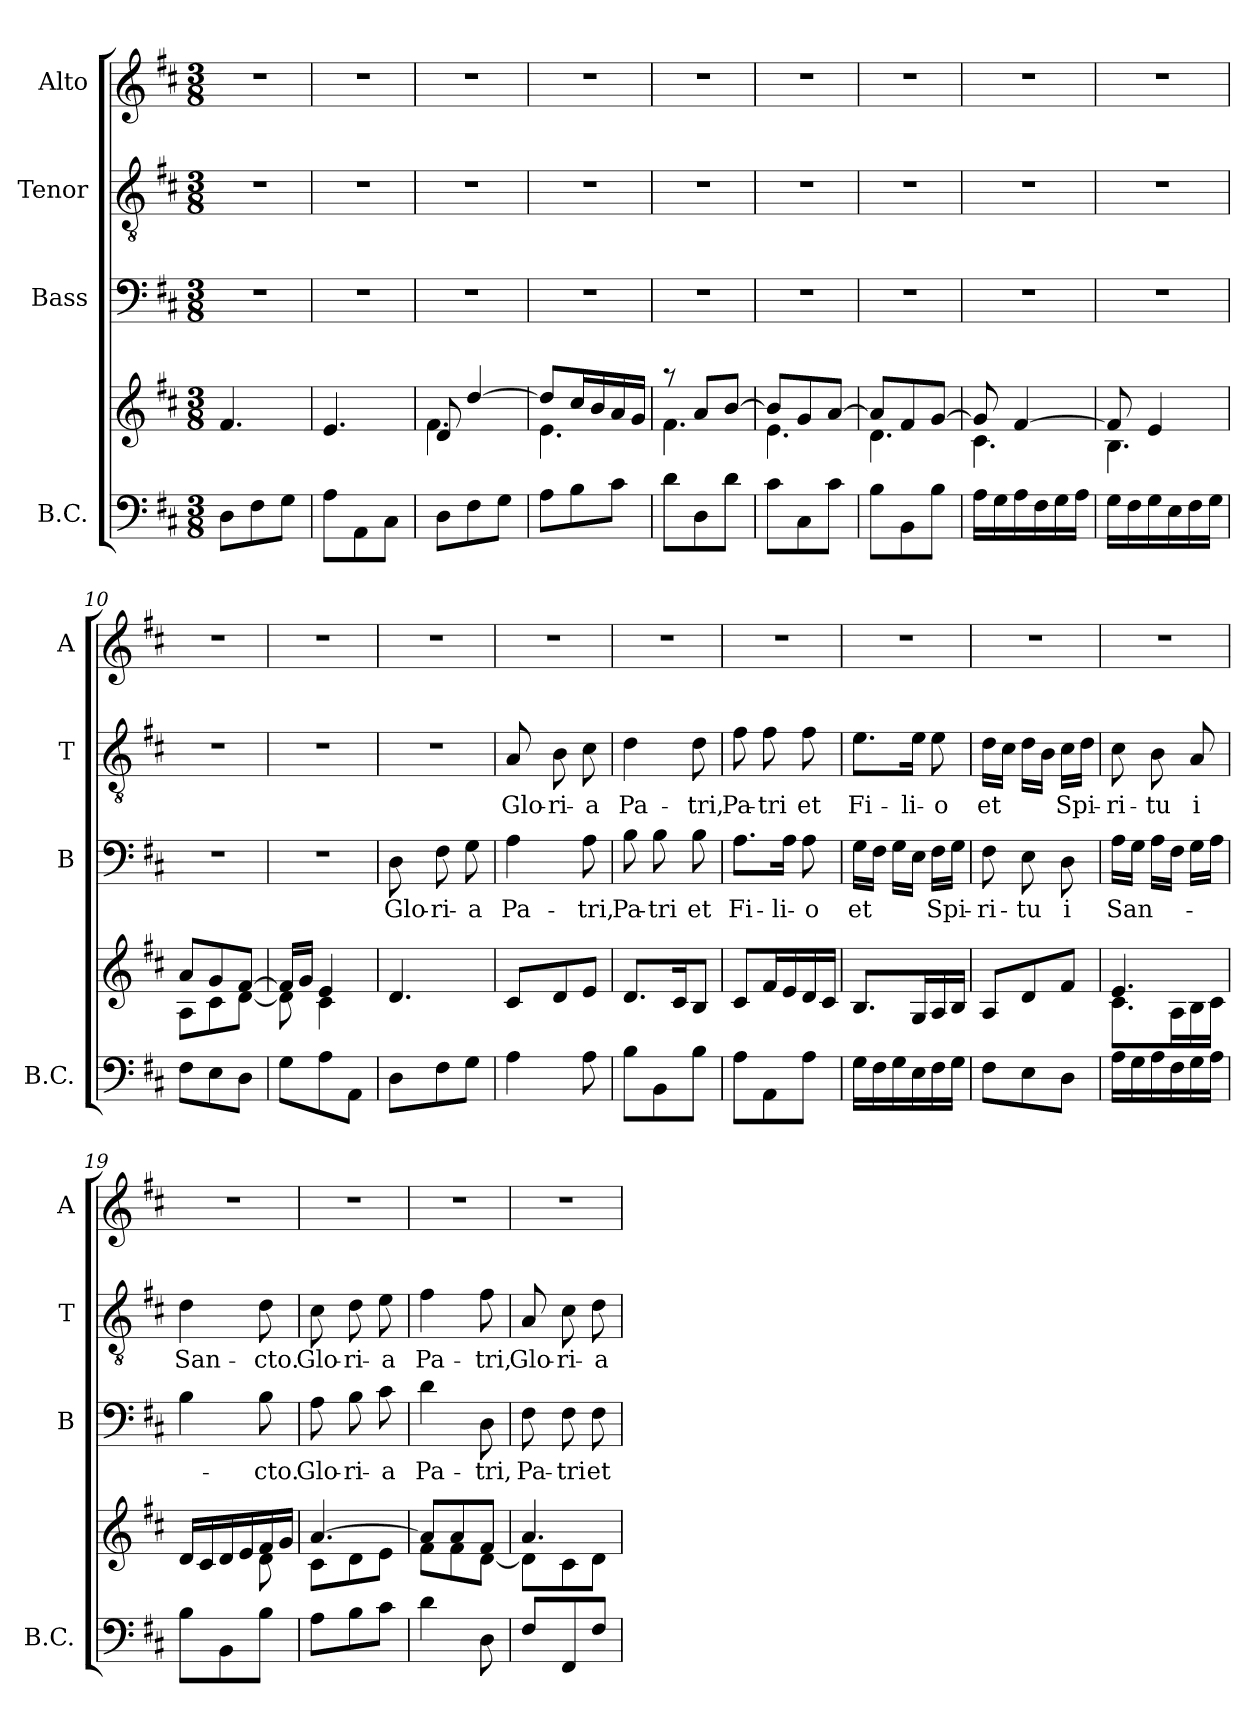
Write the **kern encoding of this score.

**kern	**kern	**kern	**text	**kern	**text	**kern
*part4	*part4	*part3	*part3	*part2	*part2	*part1
*staff5	*staff4	*staff3	*staff3	*staff2	*staff2	*staff1
*I"B.C.	*	*I"Bass	*	*I"Tenor	*	*I"Alto
*I'B.C.	*	*I'B	*	*I'T	*	*I'A
*clefF4	*clefG2	*clefF4	*	*clefGv2	*	*clefG2
*k[f#c#]	*k[f#c#]	*k[f#c#]	*	*k[f#c#]	*	*k[f#c#]
*D:	*D:	*D:	*	*D:	*	*D:
*M3/8	*M3/8	*M3/8	*	*M3/8	*	*M3/8
=1	=1	=1	=1	=1	=1	=1
8D\L	4.f#/	4.r	.	4.r	.	4.r
8F#\	.	.	.	.	.	.
8G\J	.	.	.	.	.	.
=2	=2	=2	=2	=2	=2	=2
8A\L	4.e/	4.r	.	4.r	.	4.r
8AA\	.	.	.	.	.	.
8C#\J	.	.	.	.	.	.
=3	=3	=3	=3	=3	=3	=3
*	*^	*	*	*	*	*
8D\L	8d/	4.f#\	4.r	.	4.r	.	4.r
8F#\	[>4dd/	.	.	.	.	.	.
8G\J	.	.	.	.	.	.	.
=4	=4	=4	=4	=4	=4	=4	=4
8A\L	8dd/L]	4.e\	4.r	.	4.r	.	4.r
8B\	16cc#/L	.	.	.	.	.	.
.	16b/	.	.	.	.	.	.
8c#\J	16a/	.	.	.	.	.	.
.	16g/JJ	.	.	.	.	.	.
=5	=5	=5	=5	=5	=5	=5	=5
8d\L	8raa	4.f#\	4.r	.	4.r	.	4.r
8D\	8a/L	.	.	.	.	.	.
8d\J	[>8b/J	.	.	.	.	.	.
=6	=6	=6	=6	=6	=6	=6	=6
8c#\L	8b/L]	4.e\	4.r	.	4.r	.	4.r
8C#\	8g/	.	.	.	.	.	.
8c#\J	[>8a/J	.	.	.	.	.	.
=7	=7	=7	=7	=7	=7	=7	=7
8B\L	8a/L]	4.d\	4.r	.	4.r	.	4.r
8BB\	8f#/	.	.	.	.	.	.
8B\J	[>8g/J	.	.	.	.	.	.
!!LO:LB:g=z
=8	=8	=8	=8	=8	=8	=8	=8
16A\LL	8g/]	4.c#\	4.r	.	4.r	.	4.r
16G\	.	.	.	.	.	.	.
16A\	[>4f#/	.	.	.	.	.	.
16F#\	.	.	.	.	.	.	.
16G\	.	.	.	.	.	.	.
16A\JJ	.	.	.	.	.	.	.
=9	=9	=9	=9	=9	=9	=9	=9
16G\LL	8f#/]	4.B\	4.r	.	4.r	.	4.r
16F#\	.	.	.	.	.	.	.
16G\	4e/	.	.	.	.	.	.
16E\	.	.	.	.	.	.	.
16F#\	.	.	.	.	.	.	.
16G\JJ	.	.	.	.	.	.	.
=10	=10	=10	=10	=10	=10	=10	=10
8F#\L	8a/L	8A\L	4.r	.	4.r	.	4.r
8E\	8g/	8c#\	.	.	.	.	.
8D\J	[>8f#/J	[<8d\J	.	.	.	.	.
=11	=11	=11	=11	=11	=11	=11	=11
8G\L	16f#/LL]	8d\]	4.r	.	4.r	.	4.r
.	16g/JJ	.	.	.	.	.	.
8A\	4e/	4c#\	.	.	.	.	.
8AA\J	.	.	.	.	.	.	.
*	*v	*v	*	*	*	*	*
=12	=12	=12	=12	=12	=12	=12
!	!	!	!LO:LY:b	!	!	!
8D\L	4.d/	8D\	Glo-	4.r	.	4.r
!	!	!	!LO:LY:b	!	!	!
8F#\	.	8F#\	-ri-	.	.	.
!	!	!	!LO:LY:b	!	!	!
8G\J	.	8G\	-a	.	.	.
=13	=13	=13	=13	=13	=13	=13
!	!	!	!LO:LY:b	!	!LO:LY:b	!
4A\	8c#/L	4A\	Pa-	8A/	Glo-	4.r
!	!	!	!	!	!LO:LY:b	!
.	8d/	.	.	8B\	-ri-	.
!	!	!	!LO:LY:b	!	!LO:LY:b	!
8A\	8e/J	8A\	-tri,	8c#\	-a	.
=14	=14	=14	=14	=14	=14	=14
!	!	!	!LO:LY:b	!	!LO:LY:b	!
8B\L	8.d/L	8B\	Pa-	4d\	Pa-	4.r
!	!	!	!LO:LY:b	!	!	!
8BB\	.	8B\	-tri	.	.	.
.	16c#/k	.	.	.	.	.
!	!	!	!LO:LY:b	!	!LO:LY:b	!
8B\J	8B/J	8B\	et	8d\	-tri,	.
!!LO:PB:g=z
=15	=15	=15	=15	=15	=15	=15
!	!	!	!LO:LY:b	!	!LO:LY:b	!
8A\L	8c#/L	8.A\L	Fi-	8f#\	Pa-	4.r
!	!	!	!	!	!LO:LY:b	!
8AA\	16f#/L	.	.	8f#\	-tri	.
!	!	!	!LO:LY:b	!	!	!
.	16e/	16A\Jk	-li-	.	.	.
!	!	!	!LO:LY:b	!	!LO:LY:b	!
8A\J	16d/	8A\	-o	8f#\	et	.
.	16c#/JJ	.	.	.	.	.
=16	=16	=16	=16	=16	=16	=16
!	!	!	!LO:LY:b	!	!LO:LY:b	!
16G\LL	8.B/L	16G\LL	et	8.e\L	Fi-	4.r
16F#\	.	16F#\JJ	.	.	.	.
16G\	.	16G\LL	.	.	.	.
!	!	!	!	!	!LO:LY:b	!
16E\	16G/L	16E\JJ	.	16e\Jk	-li-	.
!	!	!	!LO:LY:b	!	!LO:LY:b	!
16F#\	16A/	16F#\LL	Spi-	8e\	-o	.
16G\JJ	16B/JJ	16G\JJ	.	.	.	.
=17	=17	=17	=17	=17	=17	=17
!	!	!	!LO:LY:b	!	!LO:LY:b	!
8F#\L	8A/L	8F#\	-ri-	16d\LL	et	4.r
.	.	.	.	16c#\JJ	.	.
!	!	!	!LO:LY:b	!	!	!
8E\	8d/	8E\	-tu	16d\LL	.	.
.	.	.	.	16B\JJ	.	.
!	!	!	!LO:LY:b	!	!LO:LY:b	!
8D\J	8f#/J	8D\	i	16c#\LL	Spi-	.
.	.	.	.	16d\JJ	.	.
=18	=18	=18	=18	=18	=18	=18
*	*^	*	*	*	*	*
!	!	!	!	!LO:LY:b	!	!LO:LY:b	!
16A\LL	4.e/	8.c#\L	16A\LL	San-	8c#\	-ri-	4.r
16G\	.	.	16G\JJ	.	.	.	.
!	!	!	!	!	!	!LO:LY:b	!
16A\	.	.	16A\LL	.	8B\	-tu	.
16F#\	.	16A\L	16F#\JJ	.	.	.	.
!	!	!	!	!	!	!LO:LY:b	!
16G\	.	16B\	16G\LL	.	8A/	i	.
16A\JJ	.	16c#\JJ	16A\JJ	.	.	.	.
=19	=19	=19	=19	=19	=19	=19	=19
!	!	!	!	!	!	!LO:LY:b	!
8B\L	16d/LL	4ryy	4B\	.	4d\	San-	4.r
.	16c#/	.	.	.	.	.	.
8BB\	16d/	.	.	.	.	.	.
.	16e/	.	.	.	.	.	.
!	!	!	!	!LO:LY:b	!	!LO:LY:b	!
8B\J	16f#/	8d\	8B\	-cto.	8d\	-cto.	.
.	16g/JJ	.	.	.	.	.	.
=20	=20	=20	=20	=20	=20	=20	=20
!	!	!	!	!LO:LY:b	!	!LO:LY:b	!
8A\L	[>4.a/	8c#\L	8A\	Glo-	8c#\	Glo-	4.r
!	!	!	!	!LO:LY:b	!	!LO:LY:b	!
8B\	.	8d\	8B\	-ri-	8d\	-ri-	.
!	!	!	!	!LO:LY:b	!	!LO:LY:b	!
8c#\J	.	8e\J	8c#\	-a	8e\	-a	.
=21	=21	=21	=21	=21	=21	=21	=21
!	!	!	!	!LO:LY:b	!	!LO:LY:b	!
4d\	8a/L]	8f#\L	4d\	Pa-	4f#\	Pa-	4.r
.	8a/	8f#\	.	.	.	.	.
!	!	!	!	!LO:LY:b	!	!LO:LY:b	!
8D\	8f#/J	[<8d\J	8D\	-tri,	8f#\	-tri,	.
!!LO:LB:g=z
=22	=22	=22	=22	=22	=22	=22	=22
!	!	!	!	!LO:LY:b	!	!LO:LY:b	!
8F#/L	4.a/	8d\L]	8F#\	Pa-	8A/	Glo-	4.r
!	!	!	!	!LO:LY:b	!	!LO:LY:b	!
8FF#/	.	8c#\	8F#\	-tri	8c#\	-ri-	.
!	!	!	!	!LO:LY:b	!	!LO:LY:b	!
8F#/J	.	8d\J	8F#\	et	8d\	-a	.
*	*v	*v	*	*	*	*	*
=	=	=	=	=	=	=
*-	*-	*-	*-	*-	*-	*-
